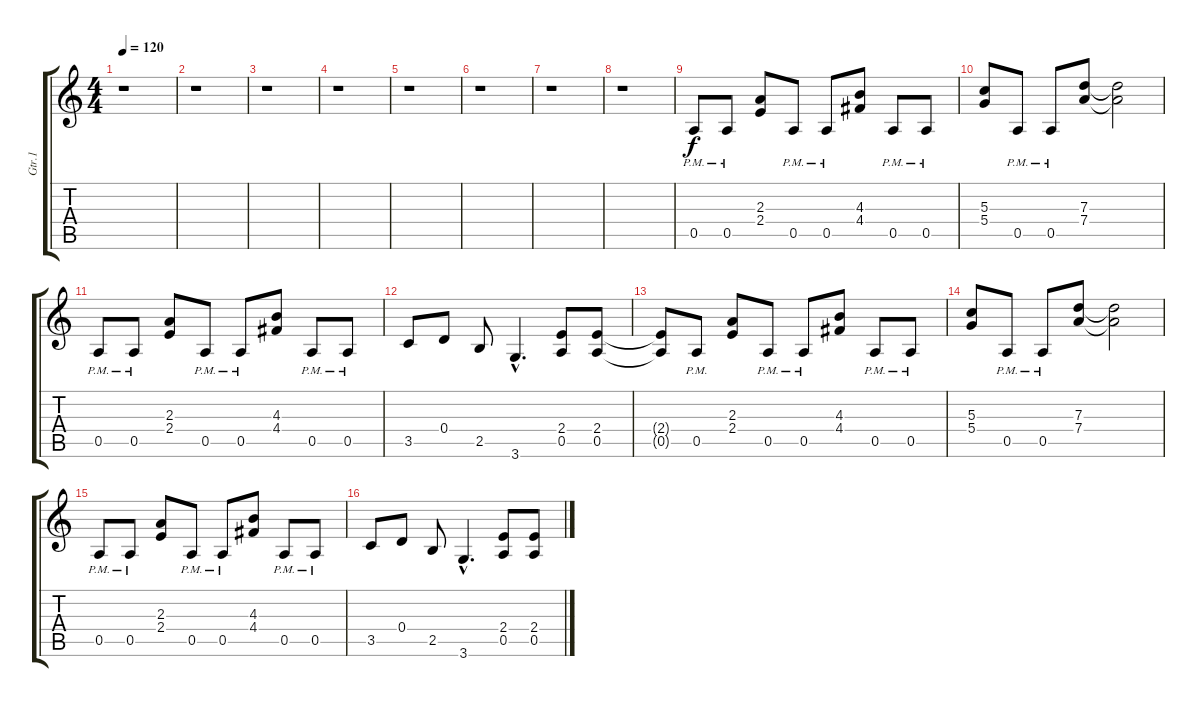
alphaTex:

\track ("Gtr.1" "Gtr.1") {instrument distortionguitar}
\staff {score tabs}
\tuning (E4 B3 G3 D3 A2 E2) {hide}
\ts (4 4)
\tempo 120
\clef g2
\ks c
r.1{dy f instrument distortionguitar} |
r.1 |
r.1 |
r.1 |
r.1 |
r.1 |
r.1 |
r.1 |
0.5{pm}.8 0.5{pm}.8 (2.3 2.4).8 0.5{pm}.8 0.5{pm}.8 (4.3 4.4).8 0.5{pm}.8 0.5{pm}.8 |
(5.3 5.4).8 0.5{pm}.8 0.5{pm}.8 (7.3 7.4).8 (7.3{t} 7.4{t}).2 |
0.5{pm}.8 0.5{pm}.8 (2.3 2.4).8 0.5{pm}.8 0.5{pm}.8 (4.3 4.4).8 0.5{pm}.8 0.5{pm}.8 |
3.5.8 0.4.8 2.5.8 3.6{hac}.4{d} (2.4 0.5).8 (2.4 0.5).8 |
(2.4{t} 0.5{t}).8 0.5{pm}.8 (2.3 2.4).8 0.5{pm}.8 0.5{pm}.8 (4.3 4.4).8 0.5{pm}.8 0.5{pm}.8 |
(5.3 5.4).8 0.5{pm}.8 0.5{pm}.8 (7.3 7.4).8 (7.3{t} 7.4{t}).2 |
0.5{pm}.8 0.5{pm}.8 (2.3 2.4).8 0.5{pm}.8 0.5{pm}.8 (4.3 4.4).8 0.5{pm}.8 0.5{pm}.8 |
3.5.8 0.4.8 2.5.8 3.6{hac}.4{d} (2.4 0.5).8 (2.4 0.5).8
